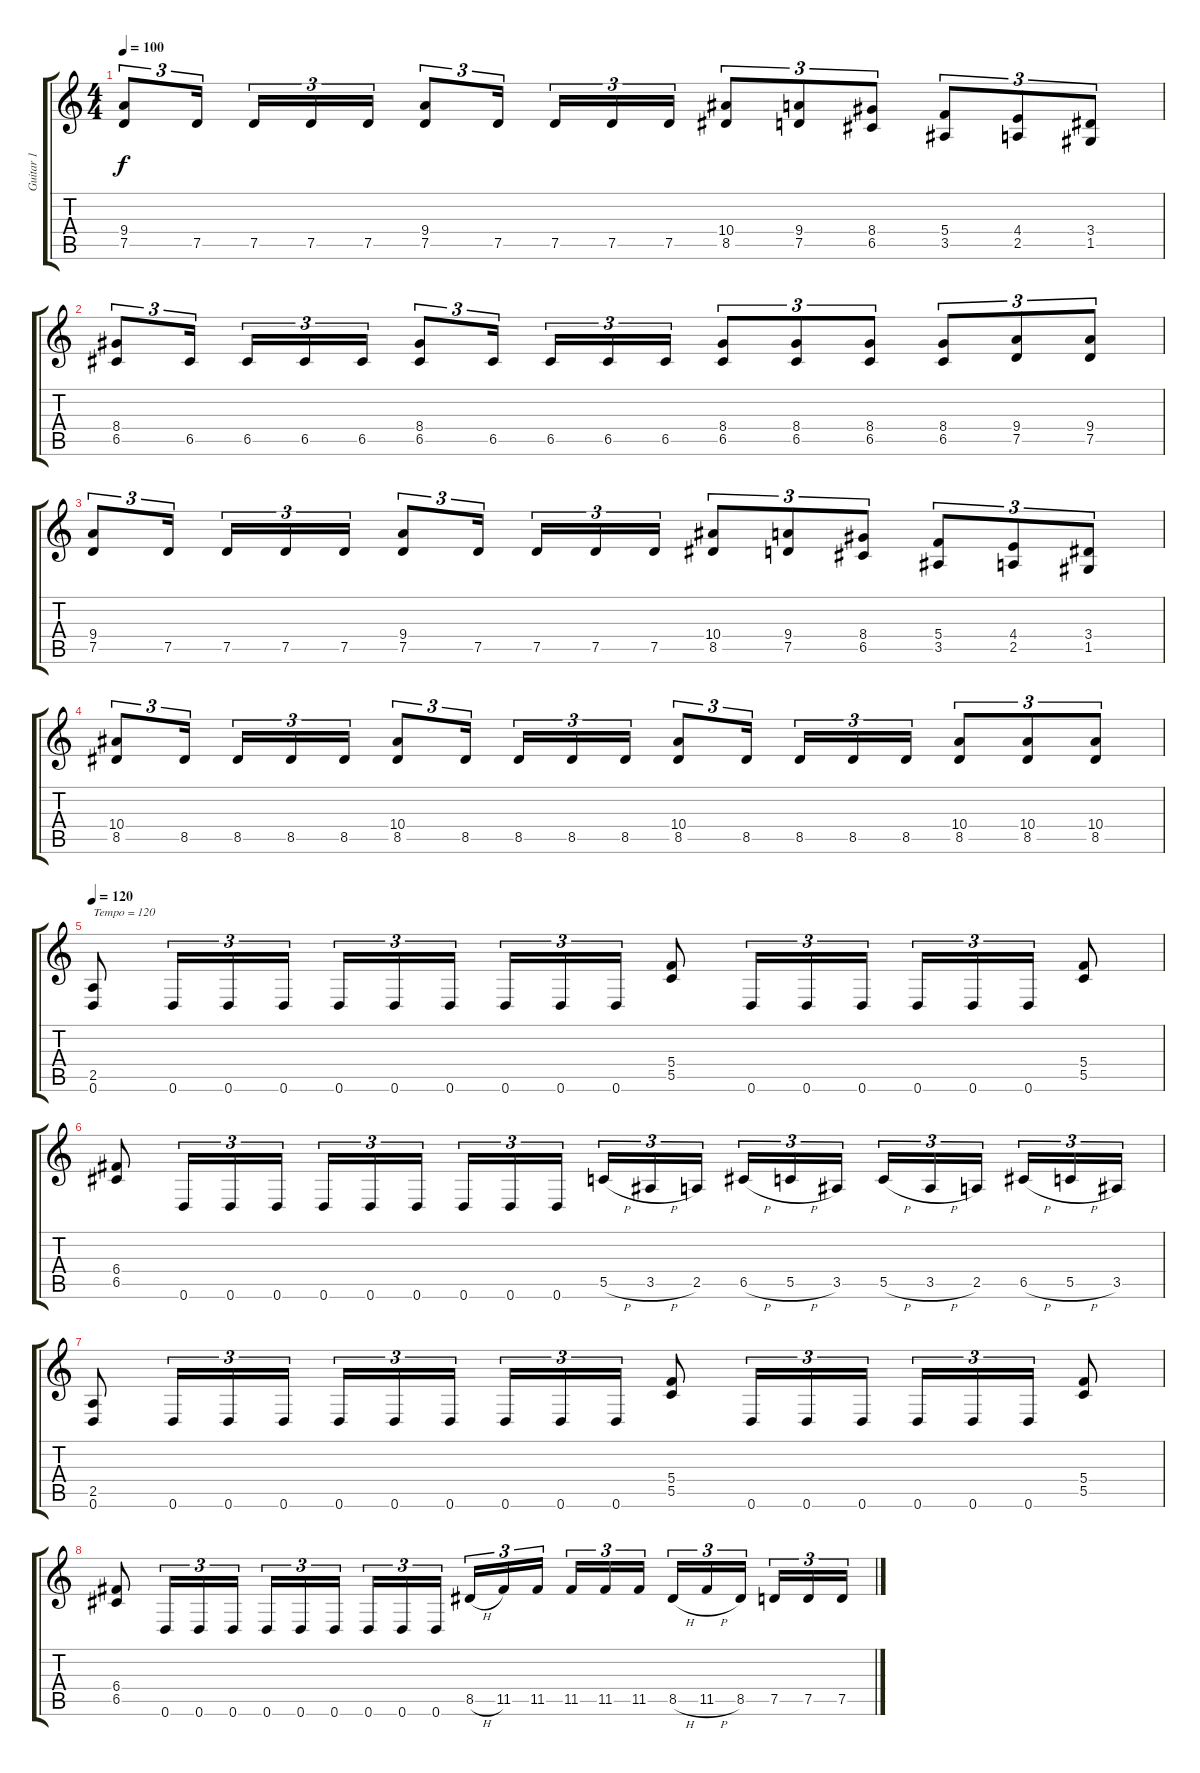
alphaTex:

\track ("Guitar 1" "Guitar 1") {instrument overdrivenguitar}
\staff {score tabs}
\tuning (D4 A3 F3 C3 G2 D2) {hide}
\ts (4 4)
\tempo 100
\clef g2
\ks c
(9.4 7.5).8{tu (3 2) dy f} 7.5.16{tu (3 2)} 7.5.16{tu (3 2)} 7.5.16{tu (3 2)} 7.5.16{tu (3 2)} (9.4 7.5).8{tu (3 2)} 7.5.16{tu (3 2)} 7.5.16{tu (3 2)} 7.5.16{tu (3 2)} 7.5.16{tu (3 2)} (10.4 8.5).8{tu (3 2)} (9.4 7.5).8{tu (3 2)} (8.4 6.5).8{tu (3 2)} (5.4 3.5).8{tu (3 2)} (4.4 2.5).8{tu (3 2)} (3.4 1.5).8{tu (3 2)} |
(8.4 6.5).8{tu (3 2)} 6.5.16{tu (3 2)} 6.5.16{tu (3 2)} 6.5.16{tu (3 2)} 6.5.16{tu (3 2)} (8.4 6.5).8{tu (3 2)} 6.5.16{tu (3 2)} 6.5.16{tu (3 2)} 6.5.16{tu (3 2)} 6.5.16{tu (3 2)} (8.4 6.5).8{tu (3 2)} (8.4 6.5).8{tu (3 2)} (8.4 6.5).8{tu (3 2)} (8.4 6.5).8{tu (3 2)} (9.4 7.5).8{tu (3 2)} (9.4 7.5).8{tu (3 2)} |
(9.4 7.5).8{tu (3 2)} 7.5.16{tu (3 2)} 7.5.16{tu (3 2)} 7.5.16{tu (3 2)} 7.5.16{tu (3 2)} (9.4 7.5).8{tu (3 2)} 7.5.16{tu (3 2)} 7.5.16{tu (3 2)} 7.5.16{tu (3 2)} 7.5.16{tu (3 2)} (10.4 8.5).8{tu (3 2)} (9.4 7.5).8{tu (3 2)} (8.4 6.5).8{tu (3 2)} (5.4 3.5).8{tu (3 2)} (4.4 2.5).8{tu (3 2)} (3.4 1.5).8{tu (3 2)} |
(10.4 8.5).8{tu (3 2)} 8.5.16{tu (3 2)} 8.5.16{tu (3 2)} 8.5.16{tu (3 2)} 8.5.16{tu (3 2)} (10.4 8.5).8{tu (3 2)} 8.5.16{tu (3 2)} 8.5.16{tu (3 2)} 8.5.16{tu (3 2)} 8.5.16{tu (3 2)} (10.4 8.5).8{tu (3 2)} 8.5.16{tu (3 2)} 8.5.16{tu (3 2)} 8.5.16{tu (3 2)} 8.5.16{tu (3 2)} (10.4 8.5).8{tu (3 2)} (10.4 8.5).8{tu (3 2)} (10.4 8.5).8{tu (3 2)} |
\section ("" "")
\tempo 120
(2.5 0.6).8{txt "Tempo = 120"} 0.6.16{tu (3 2)} 0.6.16{tu (3 2)} 0.6.16{tu (3 2)} 0.6.16{tu (3 2)} 0.6.16{tu (3 2)} 0.6.16{tu (3 2)} 0.6.16{tu (3 2)} 0.6.16{tu (3 2)} 0.6.16{tu (3 2)} (5.4 5.5).8 0.6.16{tu (3 2)} 0.6.16{tu (3 2)} 0.6.16{tu (3 2)} 0.6.16{tu (3 2)} 0.6.16{tu (3 2)} 0.6.16{tu (3 2)} (5.4 5.5).8 |
(6.4 6.5).8 0.6.16{tu (3 2)} 0.6.16{tu (3 2)} 0.6.16{tu (3 2)} 0.6.16{tu (3 2)} 0.6.16{tu (3 2)} 0.6.16{tu (3 2)} 0.6.16{tu (3 2)} 0.6.16{tu (3 2)} 0.6.16{tu (3 2)} 5.5{h}.16{tu (3 2)} 3.5{h}.16{tu (3 2)} 2.5.16{tu (3 2)} 6.5{h}.16{tu (3 2)} 5.5{h}.16{tu (3 2)} 3.5.16{tu (3 2)} 5.5{h}.16{tu (3 2)} 3.5{h}.16{tu (3 2)} 2.5.16{tu (3 2)} 6.5{h}.16{tu (3 2)} 5.5{h}.16{tu (3 2)} 3.5.16{tu (3 2)} |
(2.5 0.6).8 0.6.16{tu (3 2)} 0.6.16{tu (3 2)} 0.6.16{tu (3 2)} 0.6.16{tu (3 2)} 0.6.16{tu (3 2)} 0.6.16{tu (3 2)} 0.6.16{tu (3 2)} 0.6.16{tu (3 2)} 0.6.16{tu (3 2)} (5.4 5.5).8 0.6.16{tu (3 2)} 0.6.16{tu (3 2)} 0.6.16{tu (3 2)} 0.6.16{tu (3 2)} 0.6.16{tu (3 2)} 0.6.16{tu (3 2)} (5.4 5.5).8 |
(6.4 6.5).8 0.6.16{tu (3 2)} 0.6.16{tu (3 2)} 0.6.16{tu (3 2)} 0.6.16{tu (3 2)} 0.6.16{tu (3 2)} 0.6.16{tu (3 2)} 0.6.16{tu (3 2)} 0.6.16{tu (3 2)} 0.6.16{tu (3 2)} 8.5{h}.16{tu (3 2)} 11.5.16{tu (3 2)} 11.5.16{tu (3 2)} 11.5.16{tu (3 2)} 11.5.16{tu (3 2)} 11.5.16{tu (3 2)} 8.5{h}.16{tu (3 2)} 11.5{h}.16{tu (3 2)} 8.5.16{tu (3 2)} 7.5.16{tu (3 2)} 7.5.16{tu (3 2)} 7.5.16{tu (3 2)}
